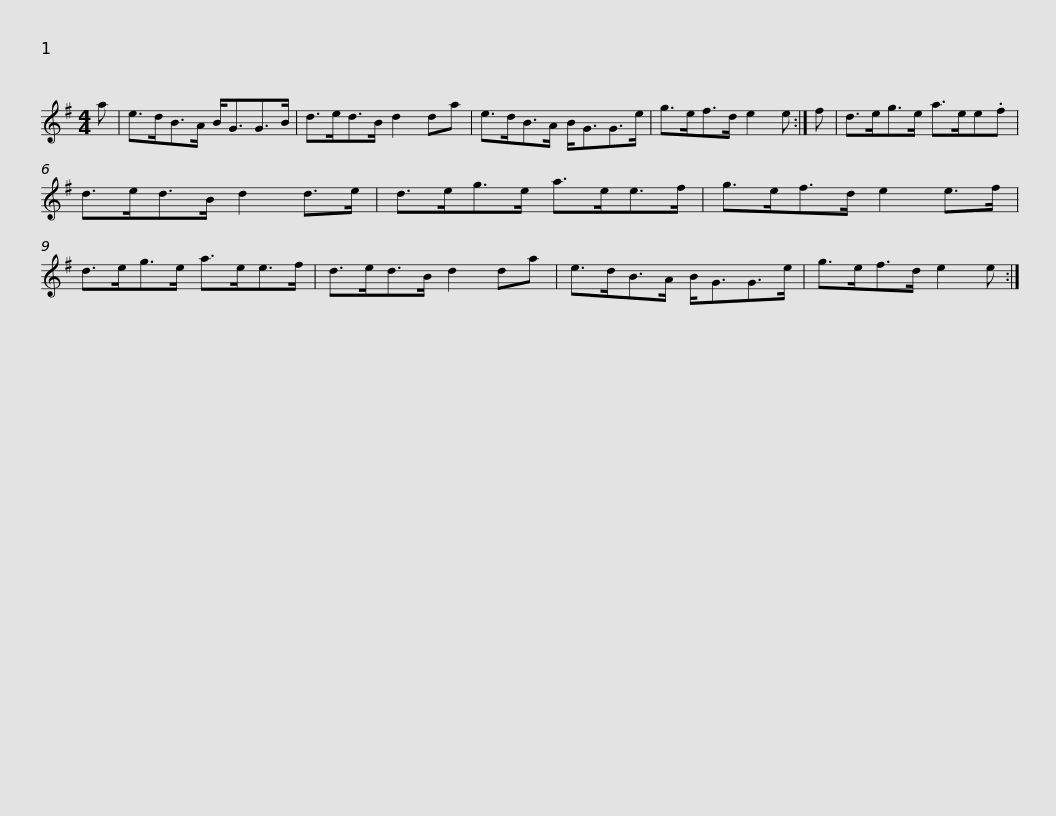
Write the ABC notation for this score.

X:1
L:1/8
M:4/4
I:linebreak $
K:G
V:1 treble
V:1
 a | e>dB>A B<GG>B | d>ed>B d2 da | e>dB>A B<GG>e | g>ef>d e2 e :| %5
 f |$ d>eg>e a>ee.f | d>ed>B d2 d>e | d>eg>e a>ee>f | g>ef>d e2 e>f | %10
 d>eg>e a>ee>f |$ d>ed>B d2 da | e>dB>A B<GG>e | g>ef>d e2 e :| %14
